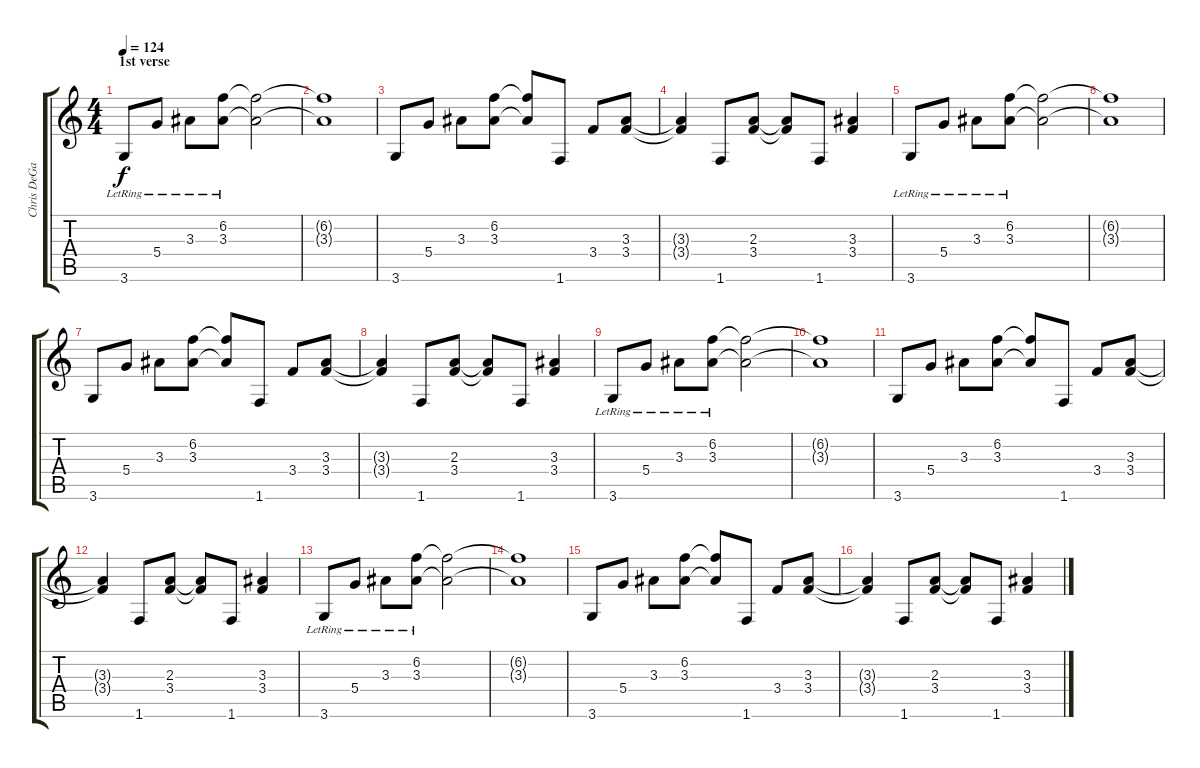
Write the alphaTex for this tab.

\track ("Chris DeGarmo (Standard Tuning)" "Chris DeGa") {instrument distortionguitar}
\staff {score tabs}
\tuning (E4 B3 G3 D3 A2 E2) {hide}
\ts (4 4)
\section ("" "1st verse")
\tempo 124
\clef g2
\ks c
3.6{lr}.8{dy f} 5.4{lr}.8 3.3{lr}.8 (6.2{lr} 3.3{lr}).8 (6.2{t} 3.3{t}).2 |
(6.2{t} 3.3{t}).1 |
3.6.8 5.4.8 3.3.8 (6.2 3.3).8 (6.2{t} 3.3{t}).8 1.6.8 3.4.8 (3.3 3.4).8 |
(3.3{t} 3.4{t}).4 1.6.8 (2.3 3.4).8 (2.3{t} 3.4{t}).8 1.6.8 (3.3 3.4).4 |
3.6{lr}.8 5.4{lr}.8 3.3{lr}.8 (6.2{lr} 3.3{lr}).8 (6.2{t} 3.3{t}).2 |
(6.2{t} 3.3{t}).1 |
3.6.8 5.4.8 3.3.8 (6.2 3.3).8 (6.2{t} 3.3{t}).8 1.6.8 3.4.8 (3.3 3.4).8 |
(3.3{t} 3.4{t}).4 1.6.8 (2.3 3.4).8 (2.3{t} 3.4{t}).8 1.6.8 (3.3 3.4).4 |
3.6{lr}.8 5.4{lr}.8 3.3{lr}.8 (6.2{lr} 3.3{lr}).8 (6.2{t} 3.3{t}).2 |
(6.2{t} 3.3{t}).1 |
3.6.8 5.4.8 3.3.8 (6.2 3.3).8 (6.2{t} 3.3{t}).8 1.6.8 3.4.8 (3.3 3.4).8 |
(3.3{t} 3.4{t}).4 1.6.8 (2.3 3.4).8 (2.3{t} 3.4{t}).8 1.6.8 (3.3 3.4).4 |
3.6{lr}.8 5.4{lr}.8 3.3{lr}.8 (6.2{lr} 3.3{lr}).8 (6.2{t} 3.3{t}).2 |
(6.2{t} 3.3{t}).1 |
3.6.8 5.4.8 3.3.8 (6.2 3.3).8 (6.2{t} 3.3{t}).8 1.6.8 3.4.8 (3.3 3.4).8 |
(3.3{t} 3.4{t}).4 1.6.8 (2.3 3.4).8 (2.3{t} 3.4{t}).8 1.6.8 (3.3 3.4).4
